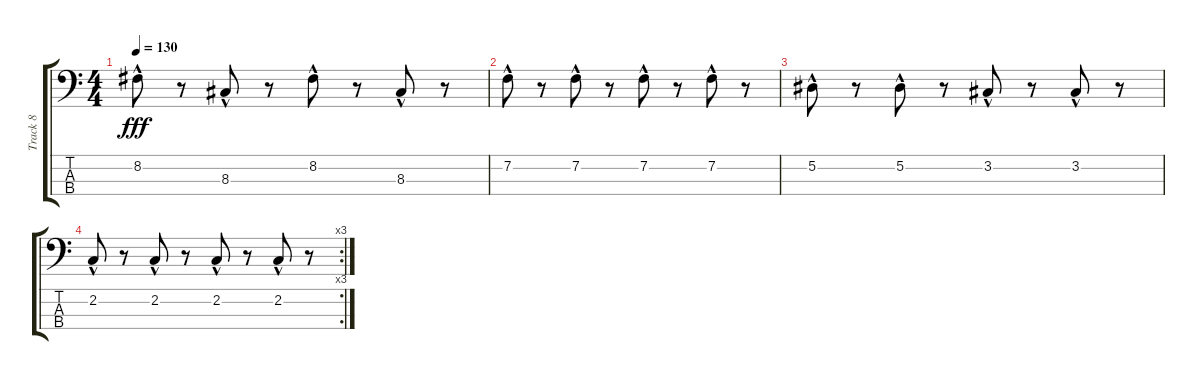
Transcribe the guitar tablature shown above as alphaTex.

\track ("Track 8" "Track 8") {instrument electricbassfinger bank 255}
\staff {score tabs}
\tuning (Eb2 Bb1 F1 C1) {hide}
\ts (4 4)
\tempo 130
\clef f4
\ks c
8.2{hac}.8{dy fff} r.8 8.3{hac}.8 r.8 8.2{hac}.8 r.8 8.3{hac}.8 r.8 |
7.2{hac}.8 r.8 7.2{hac}.8 r.8 7.2{hac}.8 r.8 7.2{hac}.8 r.8 |
5.2{hac}.8 r.8 5.2{hac}.8 r.8 3.2{hac}.8 r.8 3.2{hac}.8 r.8 |
\rc 3
2.2{hac}.8 r.8 2.2{hac}.8 r.8 2.2{hac}.8 r.8 2.2{hac}.8 r.8
